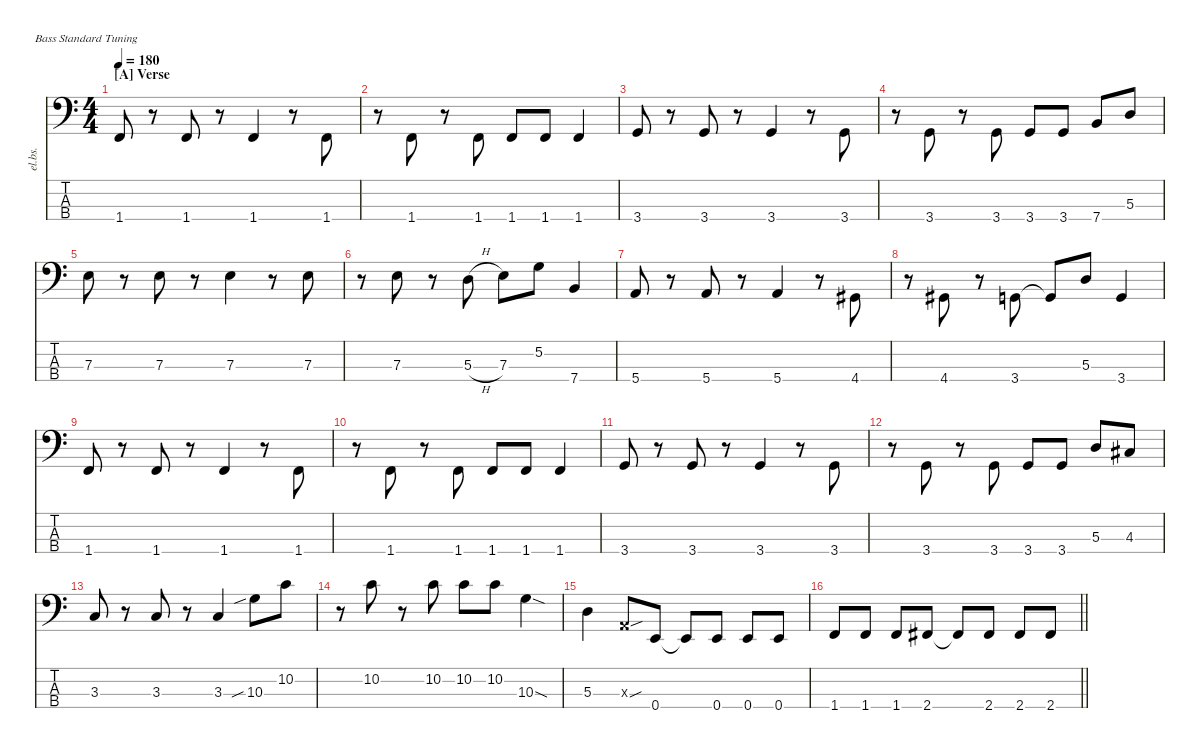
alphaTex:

\defaultSystemsLayout 4
\hideDynamics
\bracketExtendMode nobrackets
\track ("Electric Bass" "el.bs.") {mute instrument electricbassfinger}
\staff {score tabs}
\tuning (G2 D2 A1 E1)
\ts (4 4)
\section ("A" "Verse")
\tempo 180
\clef f4
\ks c
1.4.8{dy mf beam Up} r.8{beam Down} 1.4.8{beam Up} r.8{beam Down} 1.4.4{beam Up} r.8{beam Down} 1.4.8{beam Up} |
r.8{beam Down} 1.4.8{beam Up} r.8{beam Down} 1.4.8{beam Up} 1.4.8{beam Up} 1.4.8{beam Up} 1.4.4{beam Up} |
3.4.8{beam Up} r.8{beam Down} 3.4.8{beam Up} r.8{beam Down} 3.4.4{beam Up} r.8{beam Down} 3.4.8{beam Up} |
r.8{beam Down} 3.4.8{beam Up} r.8{beam Down} 3.4.8{beam Up} 3.4.8{beam Up} 3.4.8{beam Up} 7.4.8{beam Up} 5.3.8{beam Up} |
7.3.8{beam Down} r.8{beam Down} 7.3.8{beam Down} r.8{beam Down} 7.3.4{beam Down} r.8{beam Down} 7.3.8{beam Down} |
r.8{beam Down} 7.3.8{beam Down} r.8{beam Down} 5.3{h}.8{beam Down} 7.3.8{beam Down} 5.2.8{beam Down} 7.4.4{beam Up} |
5.4.8{beam Up} r.8{beam Down} 5.4.8{beam Up} r.8{beam Down} 5.4.4{beam Up} r.8{beam Down} 4.4{acc #}.8{beam Up} |
r.8{beam Down} 4.4{acc #}.8{beam Up} r.8{beam Down} 3.4.8{beam Up} 3.4{t}.8{beam Up} 5.3.8{beam Up} 3.4.4{beam Up} |
1.4.8{beam Up} r.8{beam Down} 1.4.8{beam Up} r.8{beam Down} 1.4.4{beam Up} r.8{beam Down} 1.4.8{beam Up} |
r.8{beam Down} 1.4.8{beam Up} r.8{beam Down} 1.4.8{beam Up} 1.4.8{beam Up} 1.4.8{beam Up} 1.4.4{beam Up} |
3.4.8{beam Up} r.8{beam Down} 3.4.8{beam Up} r.8{beam Down} 3.4.4{beam Up} r.8{beam Down} 3.4.8{beam Up} |
r.8{beam Down} 3.4.8{beam Up} r.8{beam Down} 3.4.8{beam Up} 3.4.8{beam Up} 3.4.8{beam Up} 5.3.8{beam Up} 4.3{acc #}.8{beam Up} |
3.3.8{beam Up} r.8{beam Down} 3.3.8{beam Up} r.8{beam Down} 3.3.4{beam Up} 10.3{sib}.8{beam Down} 10.2.8{beam Down} |
r.8{beam Down} 10.2.8{beam Down} r.8{beam Down} 10.2.8{beam Down} 10.2.8{beam Down} 10.2.8{beam Down} 10.3{sod}.4{beam Down} |
5.3.4{beam Down} 0.3{sou x}.8{beam Up} 0.4.8{beam Up} 0.4{t}.8{beam Up} 0.4.8{beam Up} 0.4.8{beam Up} 0.4.8{beam Up} |
\barLineRight lightlight
1.4.8{beam Up} 1.4.8{beam Up} 1.4.8{beam Up} 2.4{acc #}.8{beam Up} 2.4{t acc #}.8{beam Up} 2.4{acc #}.8{beam Up} 2.4{acc #}.8{beam Up} 2.4{acc #}.8{beam Up}
